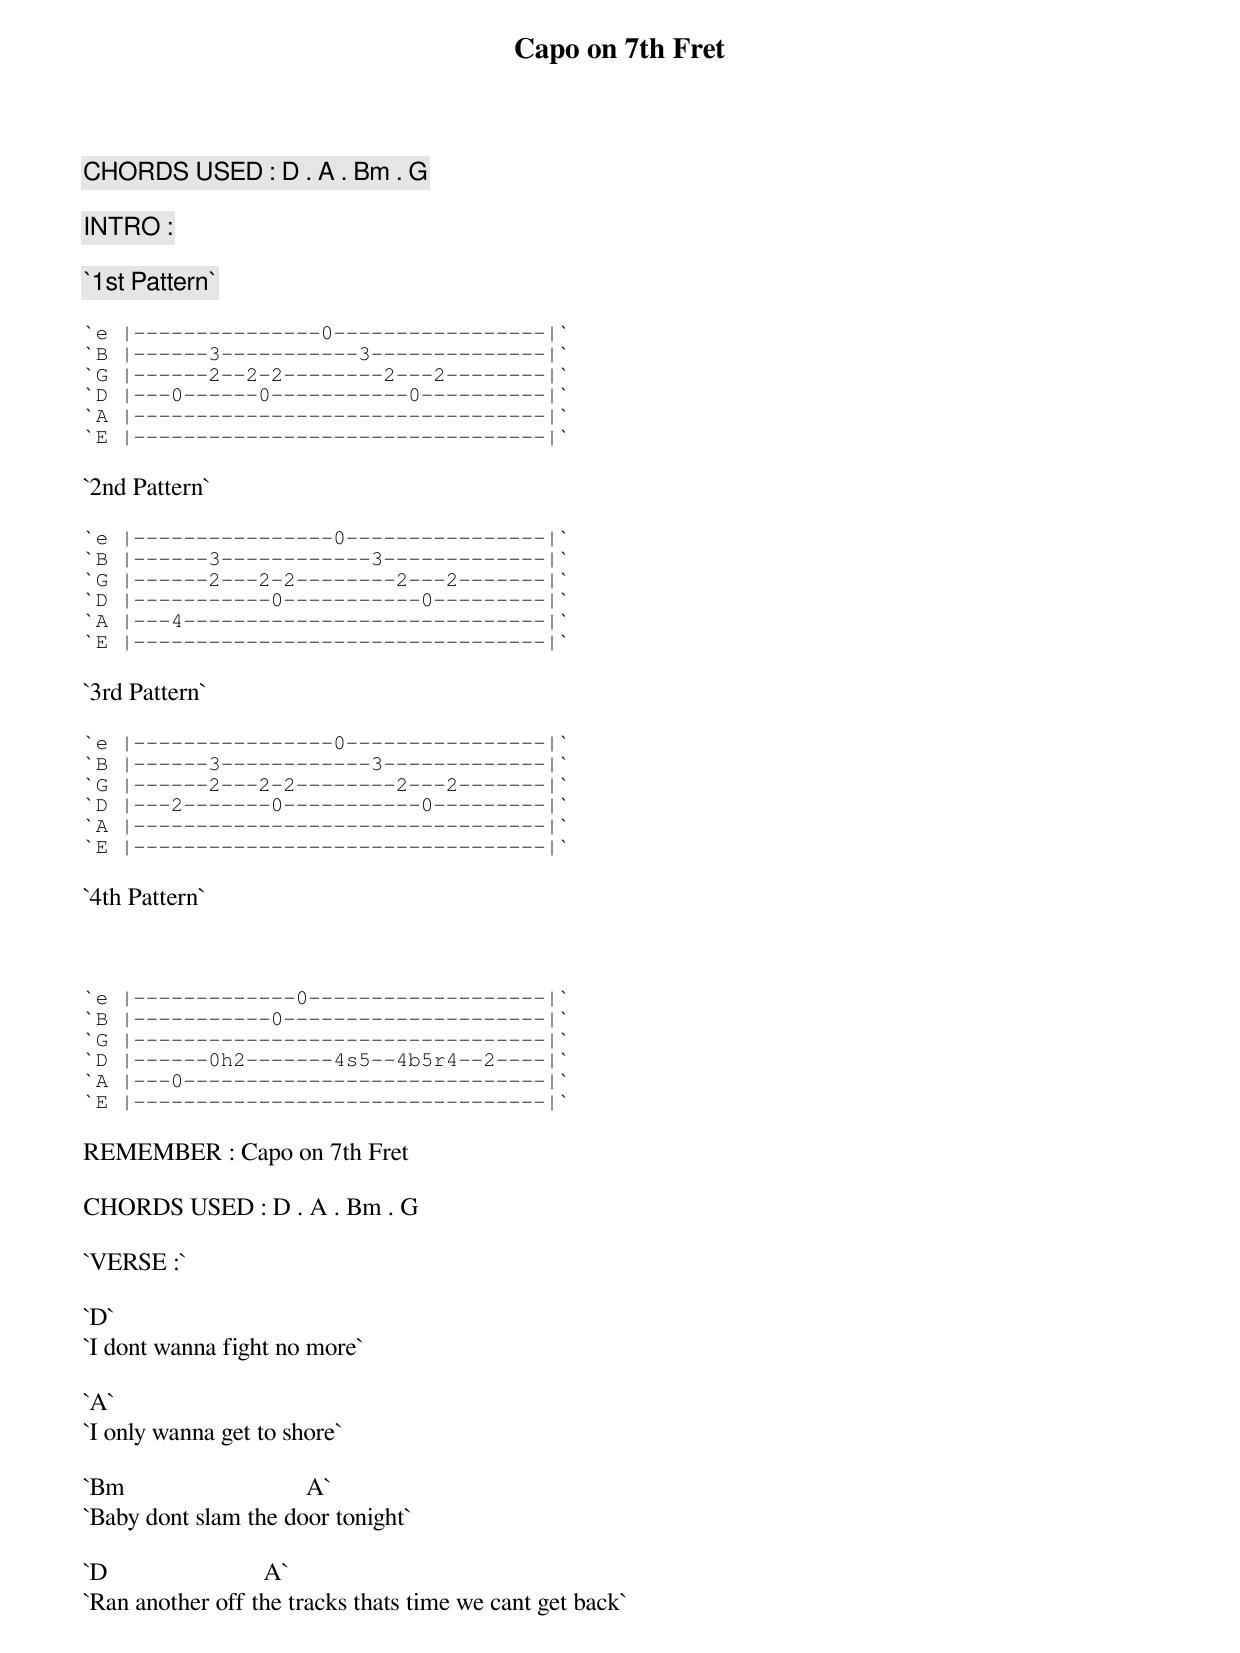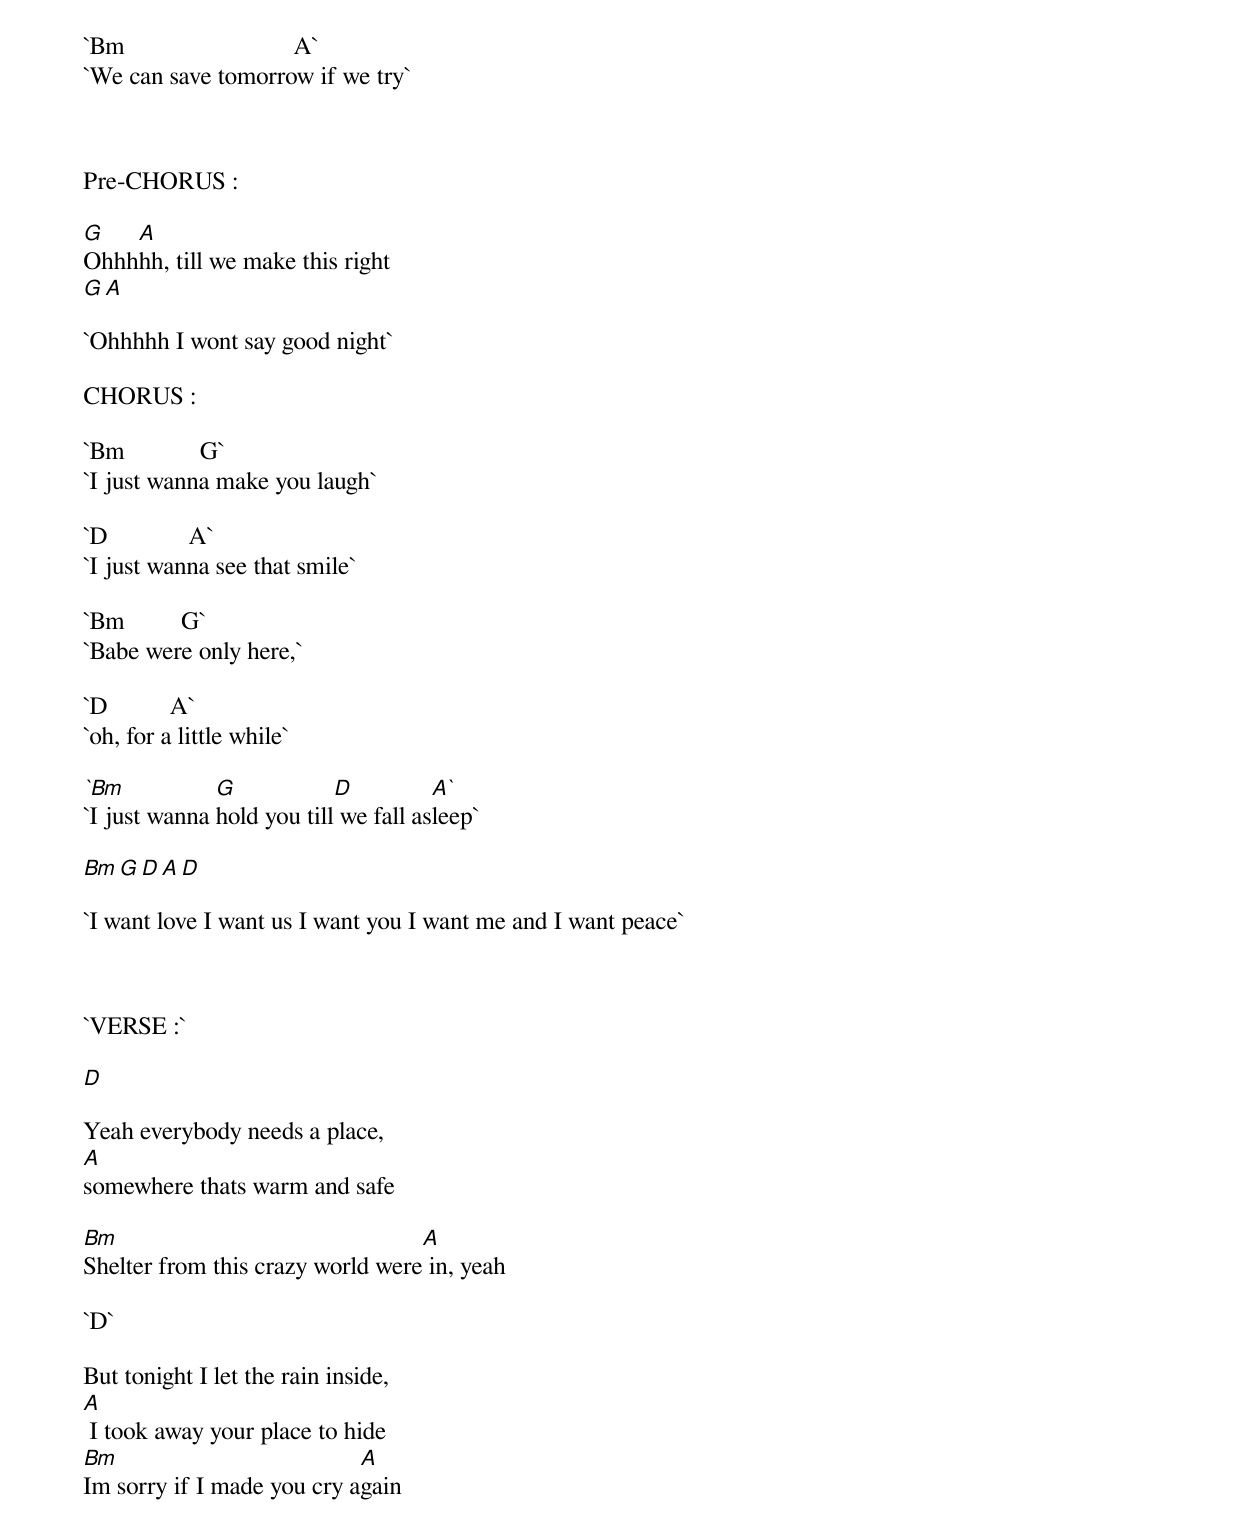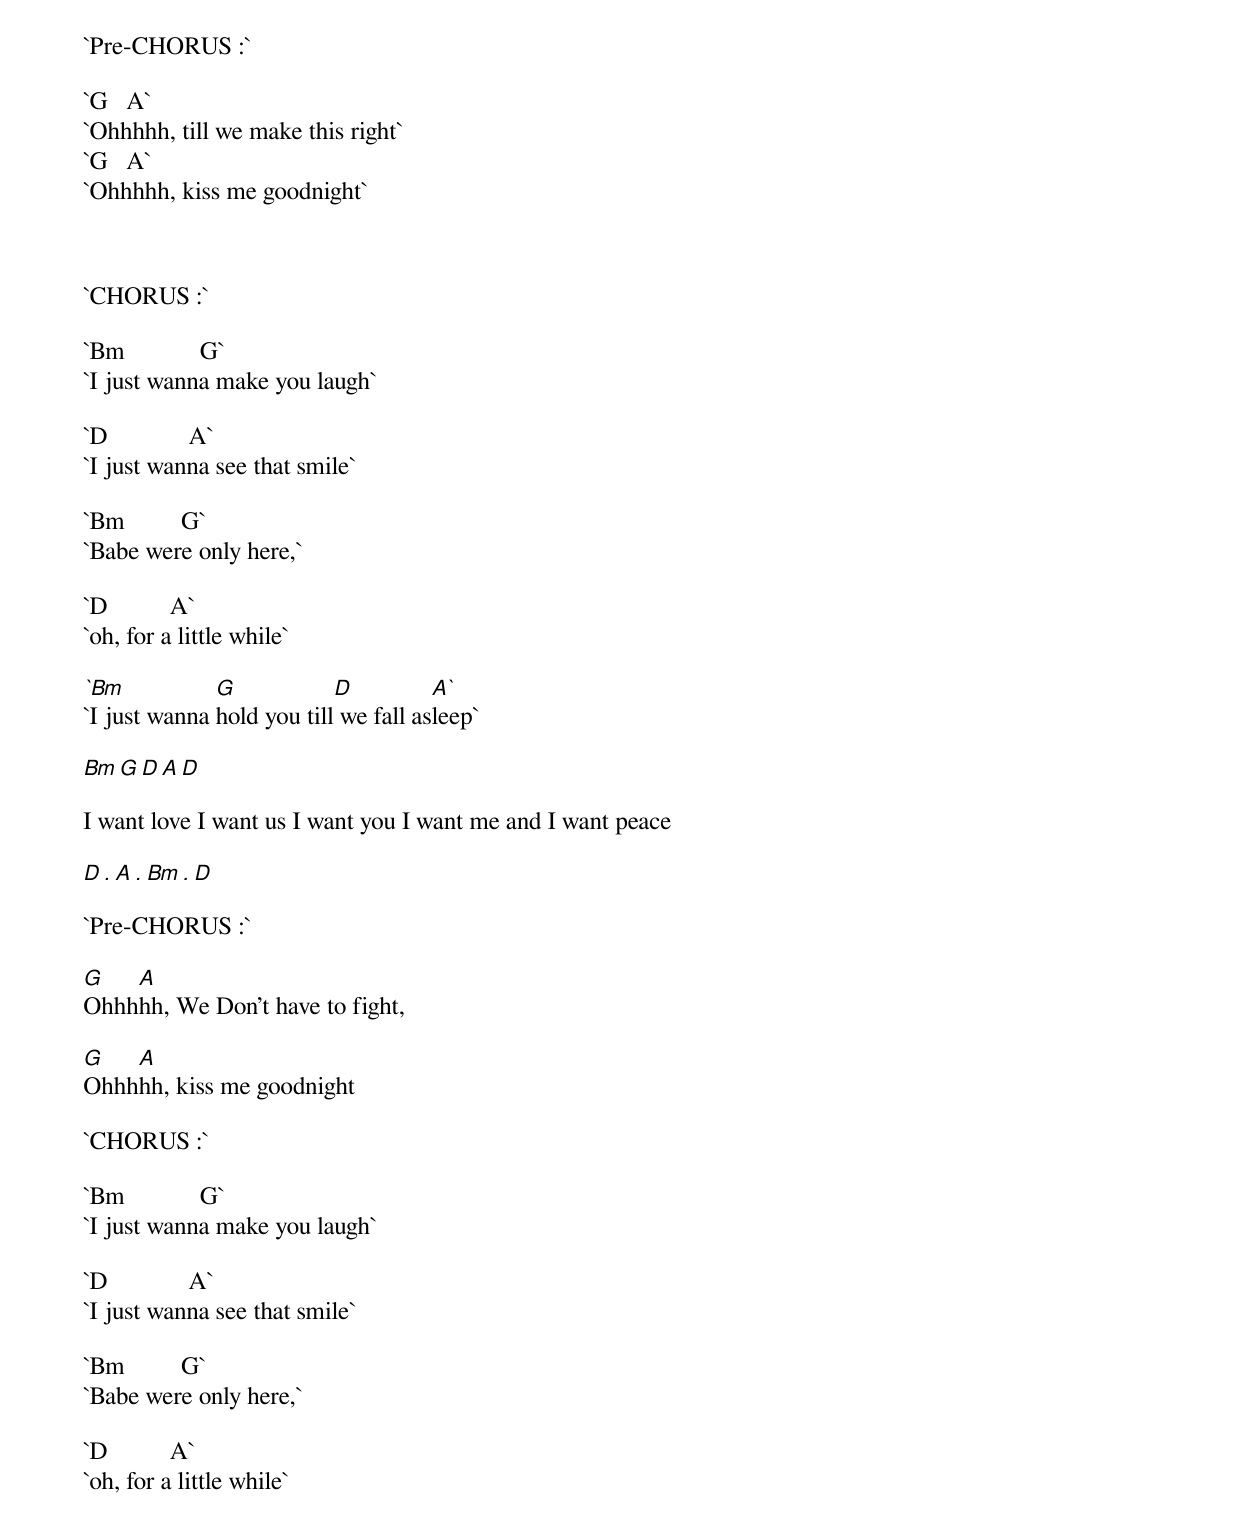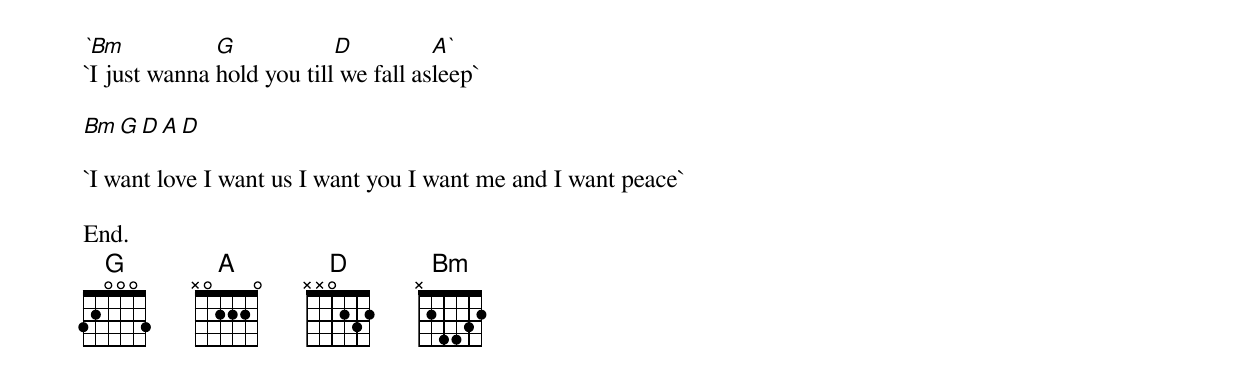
Capo on 7th Fret

CHORDS USED : D . A . Bm . G

INTRO :

`1st Pattern`

`e |---------------0-----------------|`
`B |------3-----------3--------------|`
`G |------2--2-2--------2---2--------|`
`D |---0------0-----------0----------|`
`A |---------------------------------|`
`E |---------------------------------|`

`2nd Pattern`

`e |----------------0----------------|`
`B |------3------------3-------------|`
`G |------2---2-2--------2---2-------|`
`D |-----------0-----------0---------|`
`A |---4-----------------------------|`
`E |---------------------------------|`

`3rd Pattern`

`e |----------------0----------------|`
`B |------3------------3-------------|`
`G |------2---2-2--------2---2-------|`
`D |---2-------0-----------0---------|`
`A |---------------------------------|`
`E |---------------------------------|`

`4th Pattern`



`e |-------------0-------------------|`
`B |-----------0---------------------|`
`G |---------------------------------|`
`D |------0h2-------4s5--4b5r4--2----|`
`A |---0-----------------------------|`
`E |---------------------------------|`

REMEMBER : Capo on 7th Fret

CHORDS USED : D . A . Bm . G

`VERSE :`

`D`
`I dont wanna fight no more`

`A`
`I only wanna get to shore`

`Bm                             A`
`Baby dont slam the door tonight`

`D                         A`
`Ran another off the tracks thats time we cant get back`

`Bm                           A`
`We can save tomorrow if we try`



Pre-CHORUS :

G   A
Ohhhhh, till we make this right
G   A

`Ohhhhh I wont say good night`

CHORUS :

`Bm            G`
`I just wanna make you laugh`

`D             A`
`I just wanna see that smile`

`Bm         G`
`Babe were only here,`

`D          A`
`oh, for a little while`

`Bm           G            D          A`
`I just wanna hold you till we fall asleep`

Bm          G         D          A             D

`I want love I want us I want you I want me and I want peace`



`VERSE :`

D

Yeah everybody needs a place,
A
somewhere thats warm and safe

Bm                                A
Shelter from this crazy world were in, yeah

`D`

But tonight I let the rain inside,
A
 I took away your place to hide
Bm                          A
Im sorry if I made you cry again



`Pre-CHORUS :`

`G   A`
`Ohhhhh, till we make this right`
`G   A`
`Ohhhhh, kiss me goodnight`



`CHORUS :`

`Bm            G`
`I just wanna make you laugh`

`D             A`
`I just wanna see that smile`

`Bm         G`
`Babe were only here,`

`D          A`
`oh, for a little while`

`Bm           G            D          A`
`I just wanna hold you till we fall asleep`

Bm          G         D          A             D

I want love I want us I want you I want me and I want peace

D . A . Bm . D

`Pre-CHORUS :`

G   A
Ohhhhh, We Don't have to fight,

G   A
Ohhhhh, kiss me goodnight

`CHORUS :`

`Bm            G`
`I just wanna make you laugh`

`D             A`
`I just wanna see that smile`

`Bm         G`
`Babe were only here,`

`D          A`
`oh, for a little while`

`Bm           G            D          A`
`I just wanna hold you till we fall asleep`

Bm          G         D          A             D

`I want love I want us I want you I want me and I want peace`

End.
